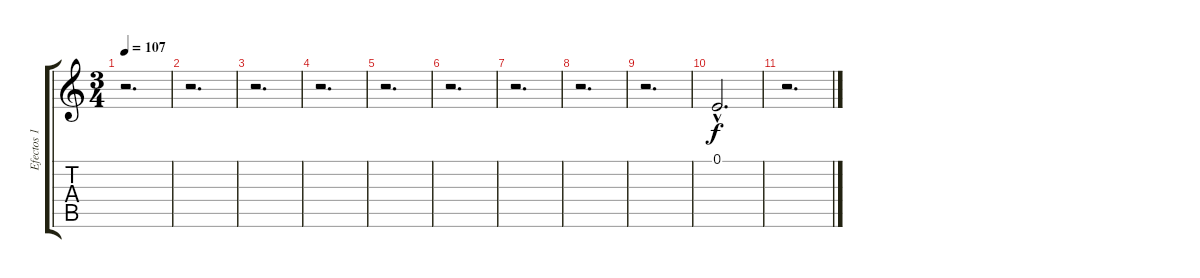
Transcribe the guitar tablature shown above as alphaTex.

\track ("Efectos 1" "Efectos 1") {instrument seashore}
\staff {score tabs}
\tuning (E4 B3 G3 D3 A2 E2) {hide}
\ts (3 4)
\tempo 107
\clef g2
\ks c
r.2{d dy f} |
r.2{d} |
r.2{d} |
r.2{d} |
r.2{d} |
r.2{d} |
r.2{d} |
r.2{d} |
r.2{d} |
0.1{hac}.2{d instrument reversecymbal} |
r.2{d}
